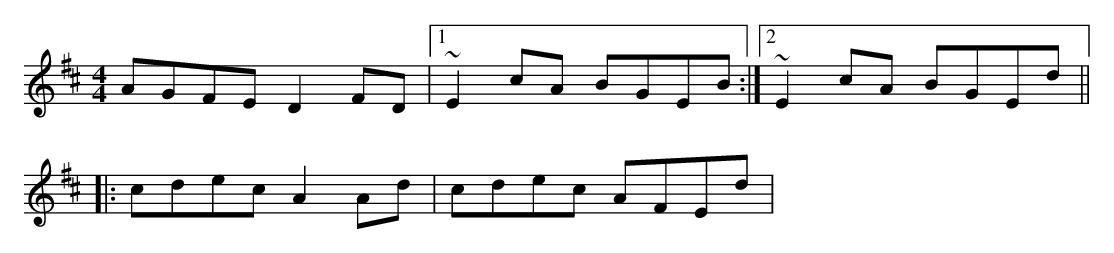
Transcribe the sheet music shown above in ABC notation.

X:1
M:4/4
K:D
AGFE D2 FD|1 ~E2 cA BGEB:|2 ~E2 cA BGEd||
|:cdec A2 Ad|cdec AFEd|
